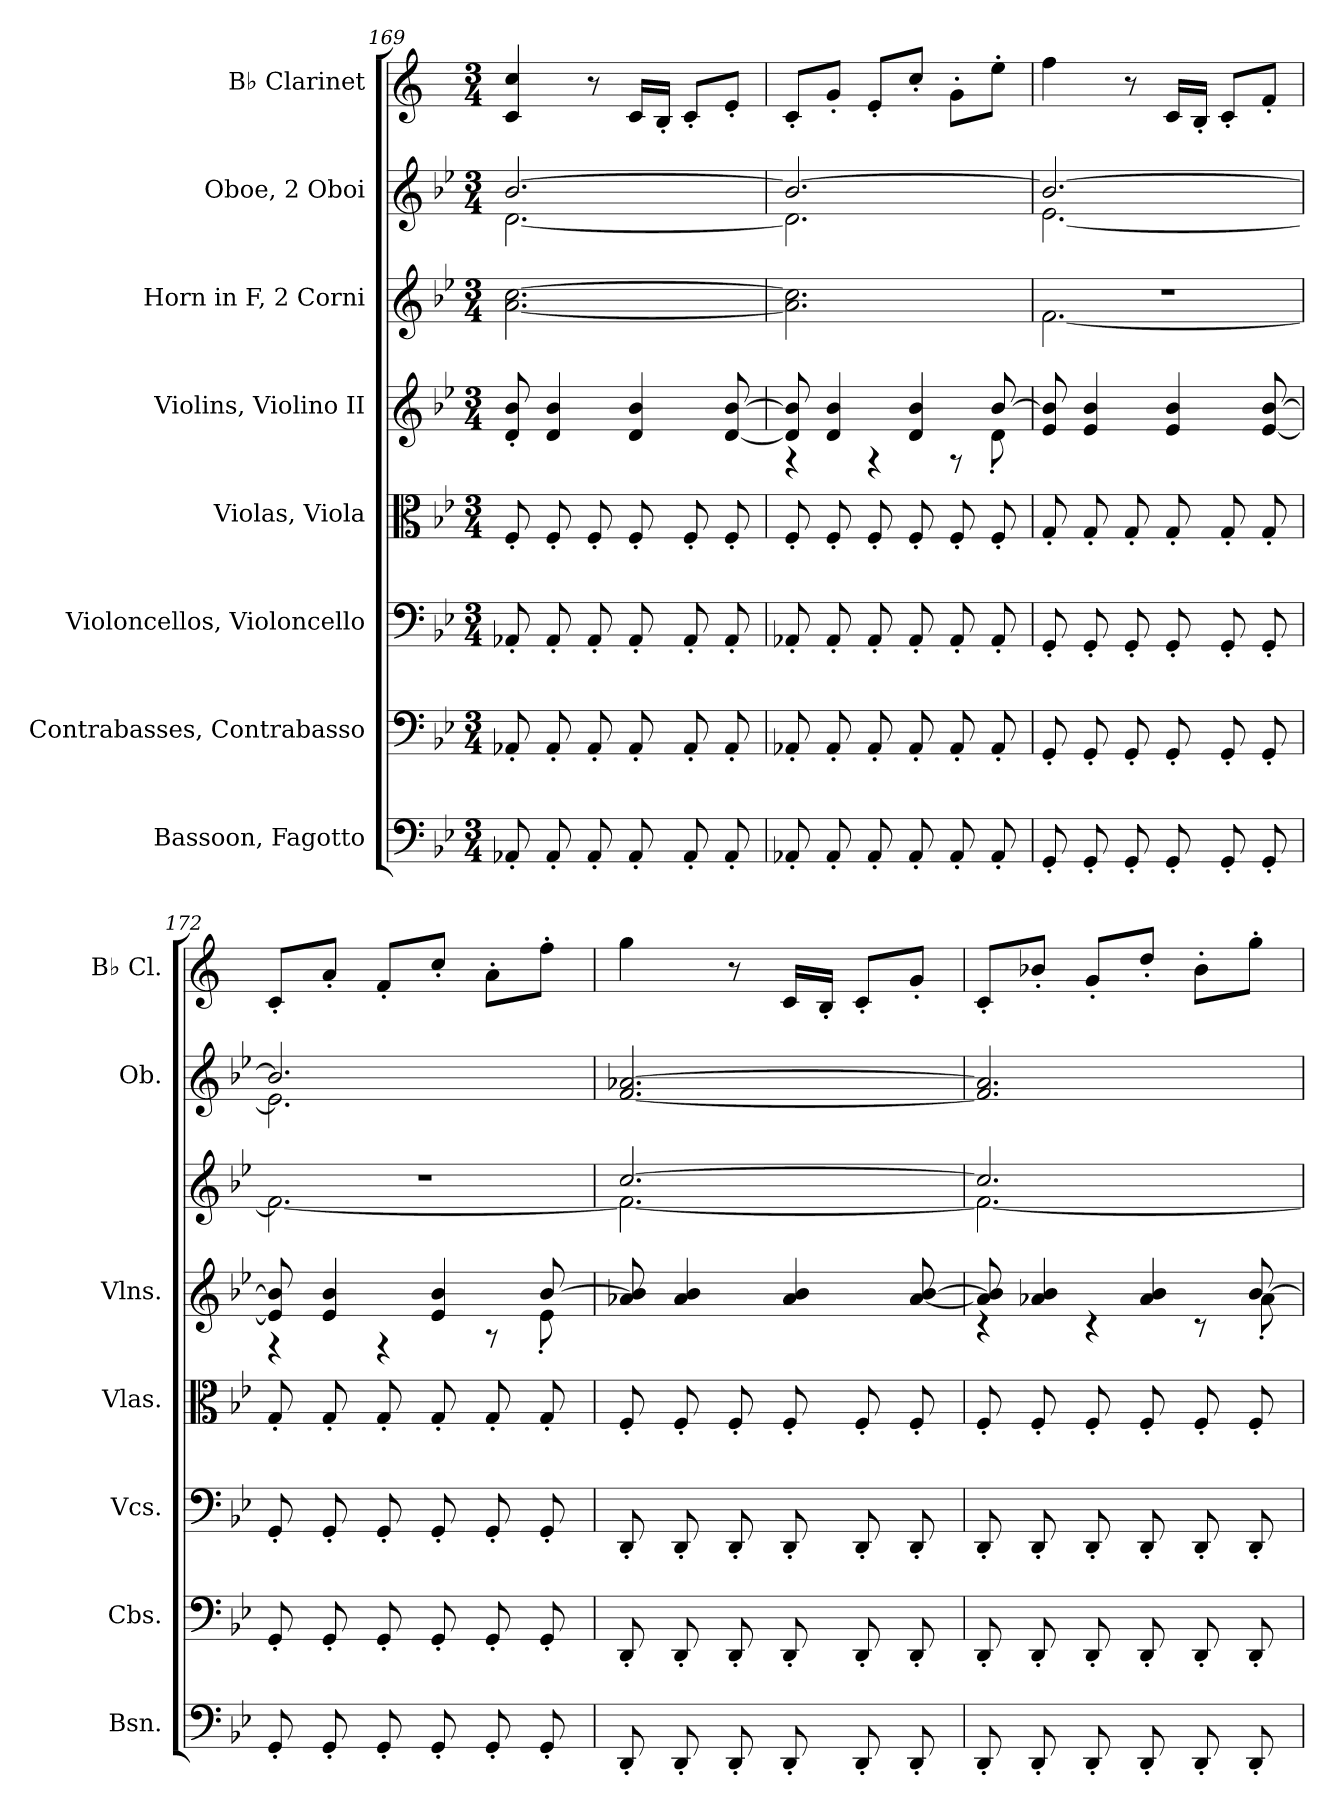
**kern	**kern	**kern	**kern	**kern	**kern	**kern	**kern
*part8	*part7	*part6	*part5	*part4	*part3	*part2	*part1
*staff8	*staff7	*staff6	*staff5	*staff4	*staff3	*staff2	*staff1
*I"Bassoon, Fagotto	*I"Contrabasses, Contrabasso	*I"Violoncellos, Violoncello	*I"Violas, Viola	*I"Violins, Violino II	*I"Horn in F, 2 Corni	*I"Oboe, 2 Oboi	*I"B♭ Clarinet
*I'Bsn.	*I'Cbs.	*I'Vcs.	*I'Vlas.	*I'Vlns.	*	*I'Ob.	*I'B♭ Cl.
*clefF4	*clefF4	*clefF4	*clefC3	*clefG2	*clefG2	*clefG2	*clefG2
*	*ITrd7c12	*	*	*	*ITrd4c7	*	*ITrd1c2
*k[b-e-]	*k[b-e-]	*k[b-e-]	*k[b-e-]	*k[b-e-]	*k[b-e-a-]	*k[b-e-]	*k[b-e-]
*M3/4	*M3/4	*M3/4	*M3/4	*M3/4	*M3/4	*M3/4	*M3/4
=169	=169	=169	=169	=169	=169	=169	=169
*	*	*	*	*	*	*^	*
8AA-X'/	8AAA-X'/	8AA-X'/	8F'/	8d/' 8b-/'	[2.d\ [2.f\	[2.b-/	[2.d\	4B-/ 4b-/
8AA-'/	8AAA-'/	8AA-'/	8F'/	4d/ 4b-/	.	.	.	.
8AA-'/	8AAA-'/	8AA-'/	8F'/	.	.	.	.	8r
8AA-'/	8AAA-'/	8AA-'/	8F'/	4d/ 4b-/	.	.	.	16B-/LL
.	.	.	.	.	.	.	.	16A'/JJ
8AA-'/	8AAA-'/	8AA-'/	8F'/	.	.	.	.	8B-'/L
8AA-'/	8AAA-'/	8AA-'/	8F'/	[8d/ [8b-/	.	.	.	8d'/J
=170	=170	=170	=170	=170	=170	=170	=170	=170
*	*	*	*	*^	*	*	*	*
8AA-X'/	8AAA-X'/	8AA-X'/	8F'/	8d/] 8b-/]	4r	2.d\] 2.f\]	2.b-/_	2.d\]	8B-'/L
8AA-'/	8AAA-'/	8AA-'/	8F'/	4d/ 4b-/	.	.	.	.	8f'/J
8AA-'/	8AAA-'/	8AA-'/	8F'/	.	4r	.	.	.	8d'/L
8AA-'/	8AAA-'/	8AA-'/	8F'/	4d/ 4b-/	.	.	.	.	8b-'/J
8AA-'/	8AAA-'/	8AA-'/	8F'/	.	8r	.	.	.	8f'\L
8AA-'/	8AAA-'/	8AA-'/	8F'/	[8b-/	8d'\	.	.	.	8dd'\J
*	*	*	*	*v	*v	*	*	*	*
!!LO:LB:g=z
=171	=171	=171	=171	=171	=171	=171	=171	=171
*	*	*	*	*	*^	*	*	*
8GG'/	8GGG'/	8GG'/	8G'/	8e-/ 8b-/]	2.r	[2.B-\	2.b-/_	[2.e-\	4ee-\
8GG'/	8GGG'/	8GG'/	8G'/	4e-/ 4b-/	.	.	.	.	.
8GG'/	8GGG'/	8GG'/	8G'/	.	.	.	.	.	8r
8GG'/	8GGG'/	8GG'/	8G'/	4e-/ 4b-/	.	.	.	.	16B-/LL
.	.	.	.	.	.	.	.	.	16A'/JJ
8GG'/	8GGG'/	8GG'/	8G'/	.	.	.	.	.	8B-'/L
8GG'/	8GGG'/	8GG'/	8G'/	[8e-/ [8b-/	.	.	.	.	8e-'/J
=172	=172	=172	=172	=172	=172	=172	=172	=172	=172
*	*	*	*	*^	*	*	*	*	*
8GG'/	8GGG'/	8GG'/	8G'/	8e-/] 8b-/]	4r	2.r	2.B-\_	2.b-/]	2.e-\]	8B-'/L
8GG'/	8GGG'/	8GG'/	8G'/	4e-/ 4b-/	.	.	.	.	.	8g'/J
8GG'/	8GGG'/	8GG'/	8G'/	.	4r	.	.	.	.	8e-'/L
8GG'/	8GGG'/	8GG'/	8G'/	4e-/ 4b-/	.	.	.	.	.	8b-'/J
8GG'/	8GGG'/	8GG'/	8G'/	.	8r	.	.	.	.	8g'\L
8GG'/	8GGG'/	8GG'/	8G'/	[8b-/	8e-'\	.	.	.	.	8ee-'\J
*	*	*	*	*v	*v	*	*	*v	*v	*
=173	=173	=173	=173	=173	=173	=173	=173	=173
8DD'/	8DDD'/	8DD'/	8F'/	8a-X/ 8b-/]	[2.f/	2.B-\_	[2.f/ [2.a-X/	4ff\
8DD'/	8DDD'/	8DD'/	8F'/	4a-/ 4b-/	.	.	.	.
8DD'/	8DDD'/	8DD'/	8F'/	.	.	.	.	8r
8DD'/	8DDD'/	8DD'/	8F'/	4a-/ 4b-/	.	.	.	16B-/LL
.	.	.	.	.	.	.	.	16A'/JJ
8DD'/	8DDD'/	8DD'/	8F'/	.	.	.	.	8B-'/L
8DD'/	8DDD'/	8DD'/	8F'/	[8a-/ [8b-/	.	.	.	8f'/J
=174	=174	=174	=174	=174	=174	=174	=174	=174
*	*	*	*	*^	*	*	*	*
8DD'/	8DDD'/	8DD'/	8F'/	8a-/] 8b-/]	4r	2.f/]	2.B-\_	2.f/] 2.a-/]	8B-'/L
8DD'/	8DDD'/	8DD'/	8F'/	4a-X/ 4b-/	.	.	.	.	8a-X'/J
8DD'/	8DDD'/	8DD'/	8F'/	.	4r	.	.	.	8f'/L
8DD'/	8DDD'/	8DD'/	8F'/	4a-/ 4b-/	.	.	.	.	8cc'/J
8DD'/	8DDD'/	8DD'/	8F'/	.	8r	.	.	.	8a-'\L
8DD'/	8DDD'/	8DD'/	8F'/	[8b-/	8a-'\	.	.	.	8ff'\J
*	*	*	*	*v	*v	*	*	*	*
*	*	*	*	*	*v	*v	*	*
=	=	=	=	=	=	=	=
*-	*-	*-	*-	*-	*-	*-	*-
